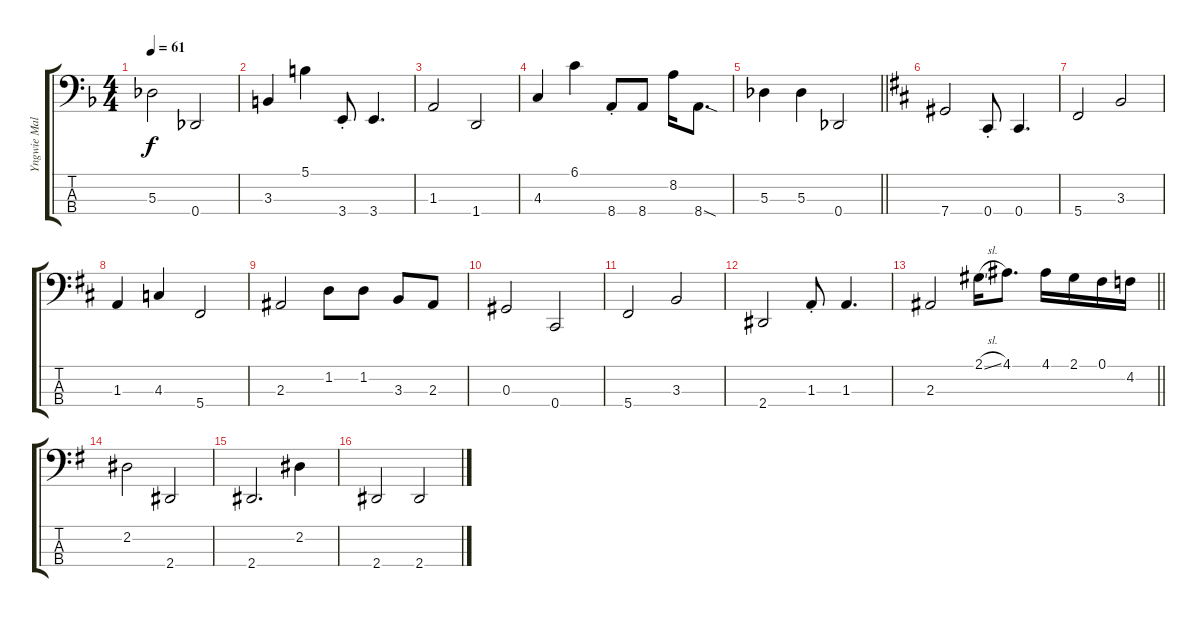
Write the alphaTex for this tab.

\track ("Yngwie Malmsteen" "Yngwie Mal") {instrument electricbassfinger}
\staff {score tabs}
\tuning (Gb2 Db2 Ab1 Db1) {hide}
\ts (4 4)
\tempo 61
\clef f4
\ks f
5.3.2{dy f} 0.4.2 |
3.3.4 5.1.4 3.4{st}.8 3.4.4{d} |
1.3.2 1.4.2 |
4.3.4 6.1.4 8.4{st}.8 8.4.8 8.2.16 8.4{sod}.8{d} |
\barLineRight lightlight
5.3.4 5.3.4 0.4.2 |
\ks d
7.4.2 0.4{st}.8 0.4.4{d} |
5.4.2 3.3.2 |
1.3.4 4.3.4 5.4.2 |
2.3.2 1.2.8 1.2.8 3.3.8 2.3.8 |
0.3.2 0.4.2 |
5.4.2 3.3.2 |
2.4.2 1.3{st}.8 1.3.4{d} |
\barLineRight lightlight
2.3.2 2.1{sl}.16 4.1.8{d} 4.1.16 2.1.16 0.1.16 4.2.16 |
\ks g
2.2.2 2.4.2 |
2.4.2{d} 2.2.4 |
2.4.2 2.4.2
